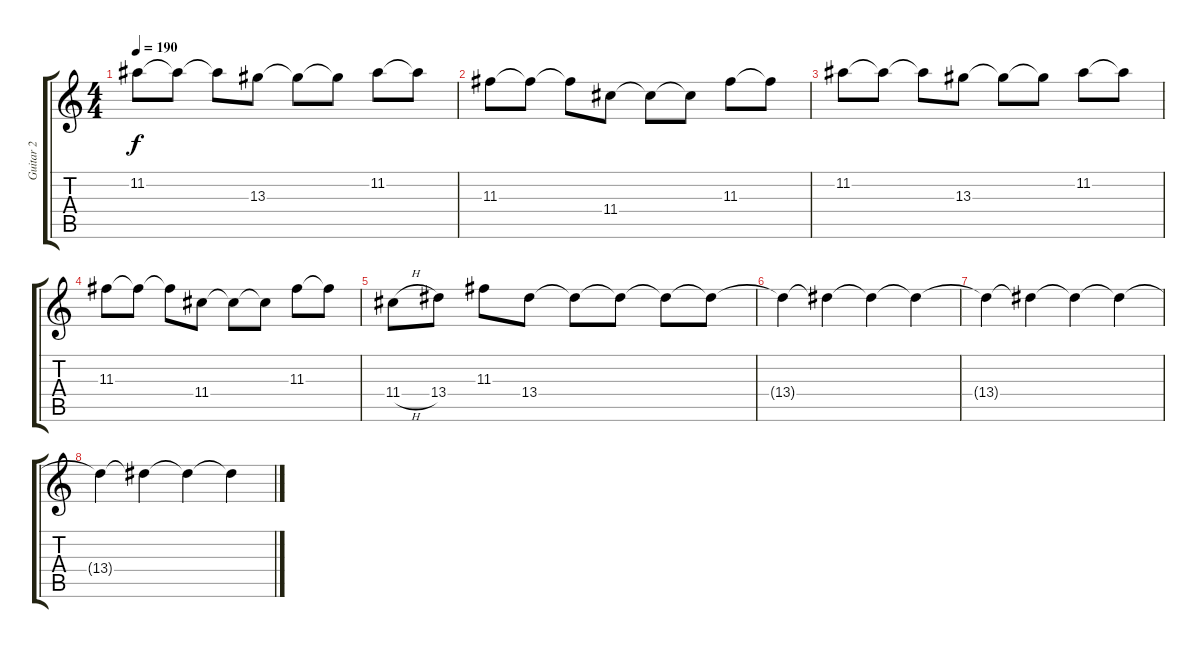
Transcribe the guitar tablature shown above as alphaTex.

\track ("Guitar 2" "Guitar 2") {instrument distortionguitar}
\staff {score tabs}
\tuning (E4 B3 G3 D3 A2 E2) {hide}
\ts (4 4)
\tempo 190
\clef g2
\ks c
11.2.8{dy f} 11.2{t}.8 11.2{t}.8 13.3.8 13.3{t}.8 13.3{t}.8 11.2.8 11.2{t}.8 |
11.3.8 11.3{t}.8 11.3{t}.8 11.4.8 11.4{t}.8 11.4{t}.8 11.3.8 11.3{t}.8 |
11.2.8 11.2{t}.8 11.2{t}.8 13.3.8 13.3{t}.8 13.3{t}.8 11.2.8 11.2{t}.8 |
11.3.8 11.3{t}.8 11.3{t}.8 11.4.8 11.4{t}.8 11.4{t}.8 11.3.8 11.3{t}.8 |
11.4{h}.8 13.4.8 11.3.8 13.4.8 13.4{t}.8 13.4{t}.8 13.4{t}.8 13.4{t}.8 |
13.4{t}.4 13.4{t}.4 13.4{t}.4 13.4{t}.4 |
13.4{t}.4 13.4{t}.4 13.4{t}.4 13.4{t}.4 |
13.4{t}.4 13.4{t}.4 13.4{t}.4 13.4{t}.4
